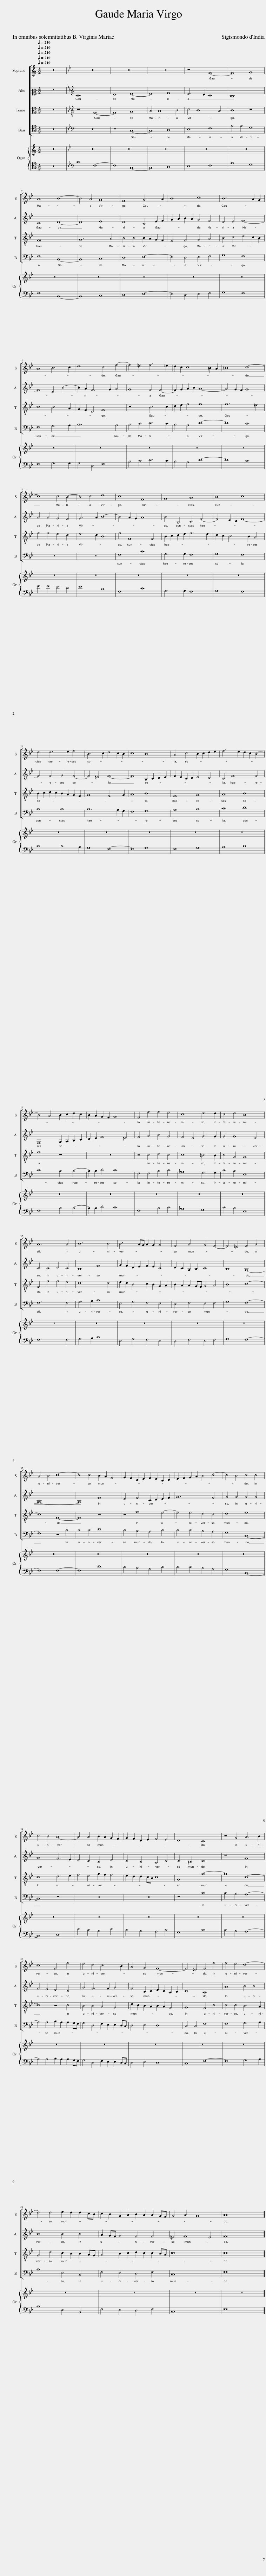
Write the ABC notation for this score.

X:1
%%score [ 1 2 3 4 ] 5
L:1/8
Q:1/4=210
M:4/2
I:linebreak $
K:C
V:1 treble
V:2 alto2
V:3 alto
V:4 tenor
V:5 tenor
V:1
 z16 |[K:Bb] z16 | z16 | z16 | z8 F8- | %5
 F8 G8 |$ A8 B8- | B4 A4 G8 | F8 G6 A2 | B8 c8 | %10
 B12 A2 G2 |$ A8 B6 c2 | d8 c4 f4- | f4 =e4 f6 _e2 | d2 c2 c8 =B2 A2 | %15
 =B8 c8- |$ c8 c4 B4- | B4 c4 d8 | c8 F8 | G8 A8 | %20
 B8 c8 |$ d4 d6 e2 f4 | B6 c2 d4 c2 B2 | c8 B8 | A4 c4 B2 c2 d2 e2 | %25
 f6 e2 d2 c2 B4- |$ B4 A4 B2 c2 d2 c2 | B2 A2 G2 F2 G8 | F4 f4 f4 e4 | c8 d6 d2 | %30
 c4 d4 B8 |$ A12 A4 | B12 B4 | B6 AG A2 G2 G4 | F4 A4 G4 F4- | %35
 F4 =E4 F4 A4 |$ A4 B4 c8- | c4 c4 B2 A2 F4 | G2 F2 D2 E2 F2 E2 C2 D2 | E2 F2 G2 A2 B4 c4- | %40
 c4 B4 c4 c4 |$ c4 B4 A8- | A4 A4 B2 A2 G2 F2 | G2 F2 D2 E2 F4 E4 | D8 C8 | %45
 z4 G4 A6 B2 |$ c8 F4 f4 | e4 d4 c6 B2 | A4 G4 F8- | F4 =E4 F4 f4 | %50
 f4 e4 d8- |$ d4 d4 e2 d2 d2 cB | c2 B2 G2 A2 B2 A2 A2 GF | G4 A4 G8 | A16 |] %55
V:2
 z16 |[K:Bb][K:treble] C16 | D8 E8- | E8 F8 | E6 D2 C8 | %5
 B,16 |$ C8 D8- | D8 E8 | D8 B,4 E2 F2 | G2 A2 B2 A2 G4 F4 | %10
 D4 E4 F8- |$ F8 D4 B4- | B2 A2 F6 G2 A4 | G8 F4 F4- | F2 G2 A2 B2 A8- | %15
 A4 G2 F2 G8 |$ A4 A4 G4 F4 | G6 A2 B8- | B4 A2 G2 A8 | B4 B,4 C4 F4- | %20
 F4 E2 D2 F8- |$ F4 F4 G4 F4- | F4 =E4 F8- | F8 B,2 C2 D2 E2 | F2 E2 C2 D2 E4 D4 | %25
 C4 F8 F4 |$ F,8 G,2 A,2 B,2 C2 | D2 E2 F8 =E4 | F4 A4 B4 G4 | F4 E4 G6 G2 | %30
 G4 G8 E4 |$ C4 C4 D4 C4 | B,8 F8 | G2 F2 D2 E2 F2 E2 C4 | D2 C2 A,2 B,2 C8 | %35
 B,8 A,8- |$ A,16- | A,8 F8 | E4 F4 C2 D2 E2 F2 | G12 F4 | %40
 G4 G4 G4 G4 |$ G8 F6 E2 | D4 C4 B,4 D4 | C4 B,4 A,4 C4 | C4 =B,4 C8 | %45
 z8 F8 |$ F4 E4 D4 C4 | G4 F6 F2 G4 | F4 B,2 C2 D2 C2 A,2 B,2 | C8 A,8 | %50
 A8 B4 B4 |$ B8 B4 B4 | A2 GF G4 F4 F4 | =E4 F8 E4 | F16 |] %55
V:3
 z16 |[K:Bb][K:treble-8] z8 F8- | F8 G8 | A4 A8 B4 | c4 B8 A4 | %5
 B8 z8 |$ F16 | G12 A4 | B4 B4 B2 A2 G2 F2 | E4 F4 G4 A4 | %10
 B4 c4 d4 c2 B2 |$ c8 B6 A2 | G2 F2 D4 F8 | z8 B6 c2 | d2 e2 f4 f8 | %15
 f12 =e4 |$ f4 f4 e4 d4 | e6 d2 B8 | f4 F8 F4 | B2 c2 d2 e2 f6 e2 | %20
 d2 c2 B6 B2 A4 |$ B2 c2 d2 c2 B2 A2 G2 F2 | G8 F6 G2 | A8 B8 | F8 G8 | %25
 A8 B8 |$ f8 z8 | z16 | z4 c4 d4 c4 | c8 =B6 B2 | %30
 c4 G4 G8 |$ F4 f4 f4 e4 | d12 d4 | e2 d2 B4 c2 B2 G2 A2 | B2 A2 A2 GF G4 A4 | %35
 B8 c8- |$ c8 F8- | F8 z8 | z4 f8 e4- | e4 e4 d4 c4 | %40
 d8 e8 |$ c8 d6 e2 | f4 e4 g2 f2 f4 | e2 d2 d2 cB c8 | G8 g8- | %45
 g8 c8- |$ c8 z4 c4 | B4 B4 A4 G4 | d2 c2 B2 A2 B2 A2 F4 | G8 F4 c4 | %50
 c4 c4 B6 A2 |$ G4 d4 c2 B2 B2 AG | A4 B2 c2 d2 c2 c2 BA | c16 | c16 |] %55
V:4
 z16 |[K:Bb][K:bass] z16 | z8 C,8- | C,8 D,8 | E,8 F,8 | %5
 B,4 B,4 G,8 |$ F,8 B,,8- | B,,8 C,8 | D,8 E,8- | E,4 D,4 E,4 F,4 | %10
 G,8 F,8 |$ F,8 G,6 A,2 | B,12 A,4 | B,4 C4 D6 C2 | B,4 A,4 D8- | %15
 D8 C8 |$ z16 | z16 | F,8 C8 | G,6 G,2 F,8 | %20
 G,8 F,8 |$ B,8 B,8 | B,12 A,2 G,2 | F,8 G,8 | A,8 B,8 | %25
 C8 D8 |$ C8 B,4 B,4- | B,2 B,2 D4 C8 | F,4 F,4 B,4 C4 | _A,8 G,6 G,2 | %30
 C4 B,4 E,8 |$ F,12 F,4 | G,6 A,2 B,8 | E,4 G,4 F,4 E,4 | D,4 F,4 E,4 F,4 | %35
 G,8 F,8- |$ F,8 z4 C4 | C4 C4 D8 | C4 B,4 A,4 C4 | C4 C4 B,4 A,4 | %40
 G,8 C,8- |$ C,8 z8 | z16 | z16 | z8 C8 | %45
 C4 B,4 A,8- |$ A,4 A,4 B,2 A,2 A,2 G,F, | G,4 D,4 F,2 E,2 E,2 D,C, | D,4 E,4 D,8 | C,4 C,4 F,8 | %50
 F,8 G,6 A,2 |$ B,8 E,4 B,,4 | F,4 E,4 D,4 F,4 | C,16 | F,16 |] %55
V:5
 z16 |[K:Bb][K:bass] C8 F,8- | F,8 C,8- | C,8 D,8 | E,8 F,8 | %5
 B,8 G,8 |$ F,8 B,,8- | B,,8 C,8 | D,8 E,8- | E,4 D,4 E,4 F,4 | %10
 G,8 F,8 |$ F,8 G,6 G,2 | G,4 D,4 F,8 | B,4 C4 D6 C2 | B,4 A,4 D8- | %15
 D8 C8 |$ F4 F4 E4 D4 | E8 B,8 | F,8 C8 | G,6 G,2 F,8 | %20
 G,8 F,8 |$ B,8 B,6 A,2 | G,8 F,8- | F,8 G,8 | F,8 G,8 | %25
 A,8 B,8 |$ F,8 B,4 B,4- | B,2 B,2 D4 C8 | F,8 B,4 C4 | _A,8 G,8 | %30
 C4 B,4 E,8 |$ F,12 F,4 | G,6 A,2 B,8 | E,4 G,4 F,4 E,4 | D,4 F,4 E,4 F,4 | %35
 G,8 F,8- |$ F,8 F,8- | F,8 D8 | C4 B,4 A,4 C4 | C4 C4 B,4 A,4 | %40
 G,8 C,8- |$ C,8 D,8 | D4 C4 B,4 D4 | C4 B,4 A,4 C4 | G,8 C8 | %45
 C4 B,4 A,8- |$ A,4 A,4 B,2 A,2 A,2 G,F, | G,4 D,4 F,2 E,2 E,2 D,C, | D,4 E,4 D,8 | C,8 F,8- | %50
 F,8 G,6 A,2 |$ B,8 E,4 B,,4 | F,4 E,4 D,4 F,4 | C,16 | F,16 |] %55
